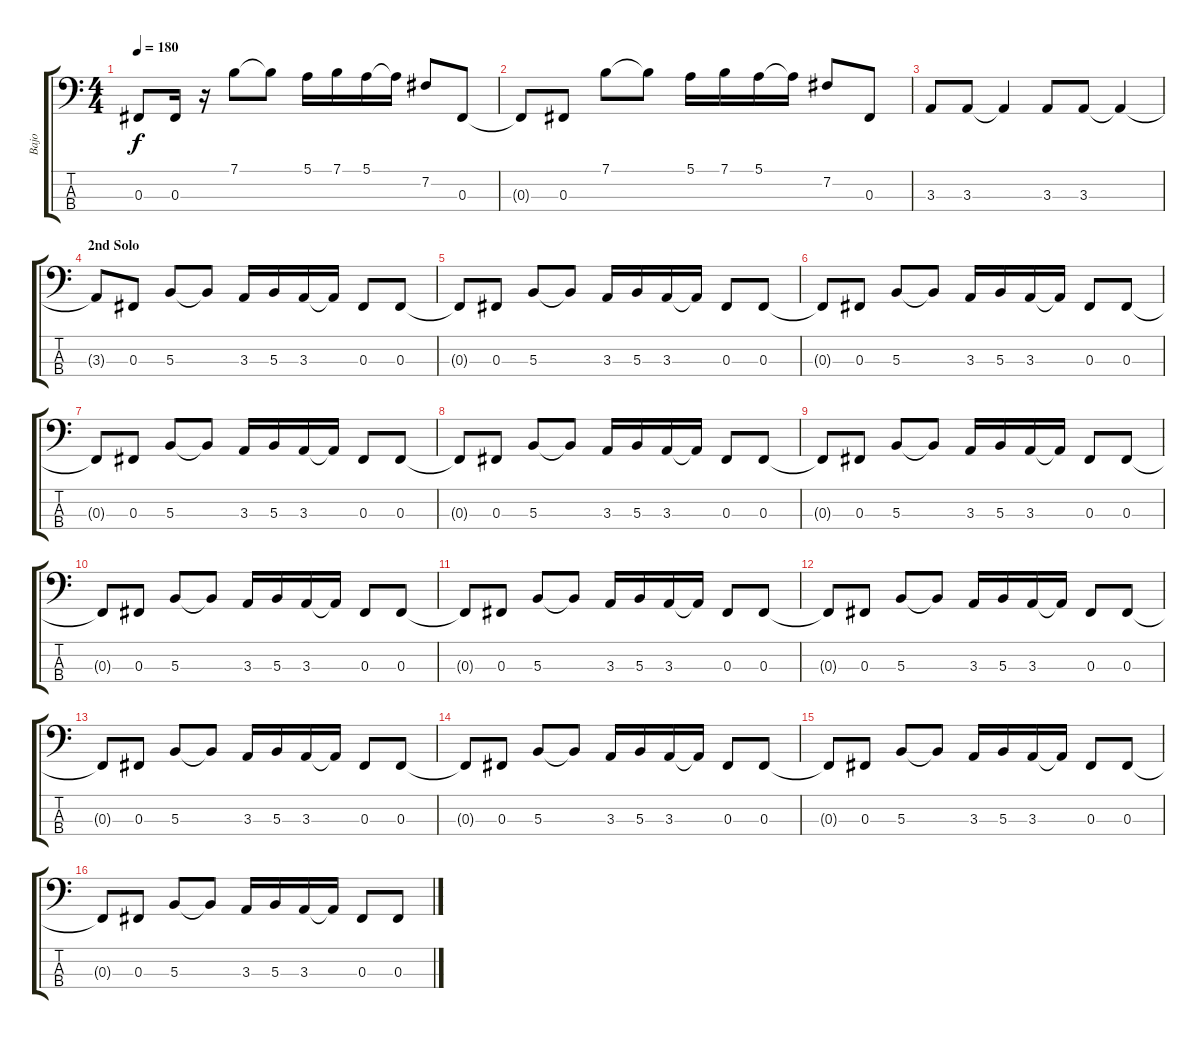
\track ("Bajo" "Bajo") {instrument electricbassfinger}
\staff {score tabs}
\tuning (E2 B1 Gb1 Db1) {hide}
\ts (4 4)
\tempo 180
\clef f4
\ks c
0.3{t}.8{dy f} 0.3.16 r.16 7.1.8 7.1{t}.8 5.1.16 7.1.16 5.1.16 5.1{t}.16 7.2.8 0.3.8 |
0.3{t}.8 0.3.8 7.1.8 7.1{t}.8 5.1.16 7.1.16 5.1.16 5.1{t}.16 7.2.8 0.3.8 |
3.3.8 3.3.8 3.3{t}.4 3.3.8 3.3.8 3.3{t}.4 |
\section ("" "2nd Solo")
3.3{t}.8 0.3.8 5.3.8 5.3{t}.8 3.3.16 5.3.16 3.3.16 3.3{t}.16 0.3.8 0.3.8 |
0.3{t}.8 0.3.8 5.3.8 5.3{t}.8 3.3.16 5.3.16 3.3.16 3.3{t}.16 0.3.8 0.3.8 |
0.3{t}.8 0.3.8 5.3.8 5.3{t}.8 3.3.16 5.3.16 3.3.16 3.3{t}.16 0.3.8 0.3.8 |
0.3{t}.8 0.3.8 5.3.8 5.3{t}.8 3.3.16 5.3.16 3.3.16 3.3{t}.16 0.3.8 0.3.8 |
0.3{t}.8 0.3.8 5.3.8 5.3{t}.8 3.3.16 5.3.16 3.3.16 3.3{t}.16 0.3.8 0.3.8 |
0.3{t}.8 0.3.8 5.3.8 5.3{t}.8 3.3.16 5.3.16 3.3.16 3.3{t}.16 0.3.8 0.3.8 |
0.3{t}.8 0.3.8 5.3.8 5.3{t}.8 3.3.16 5.3.16 3.3.16 3.3{t}.16 0.3.8 0.3.8 |
0.3{t}.8 0.3.8 5.3.8 5.3{t}.8 3.3.16 5.3.16 3.3.16 3.3{t}.16 0.3.8 0.3.8 |
0.3{t}.8 0.3.8 5.3.8 5.3{t}.8 3.3.16 5.3.16 3.3.16 3.3{t}.16 0.3.8 0.3.8 |
0.3{t}.8 0.3.8 5.3.8 5.3{t}.8 3.3.16 5.3.16 3.3.16 3.3{t}.16 0.3.8 0.3.8 |
0.3{t}.8 0.3.8 5.3.8 5.3{t}.8 3.3.16 5.3.16 3.3.16 3.3{t}.16 0.3.8 0.3.8 |
0.3{t}.8 0.3.8 5.3.8 5.3{t}.8 3.3.16 5.3.16 3.3.16 3.3{t}.16 0.3.8 0.3.8 |
0.3{t}.8 0.3.8 5.3.8 5.3{t}.8 3.3.16 5.3.16 3.3.16 3.3{t}.16 0.3.8 0.3.8
